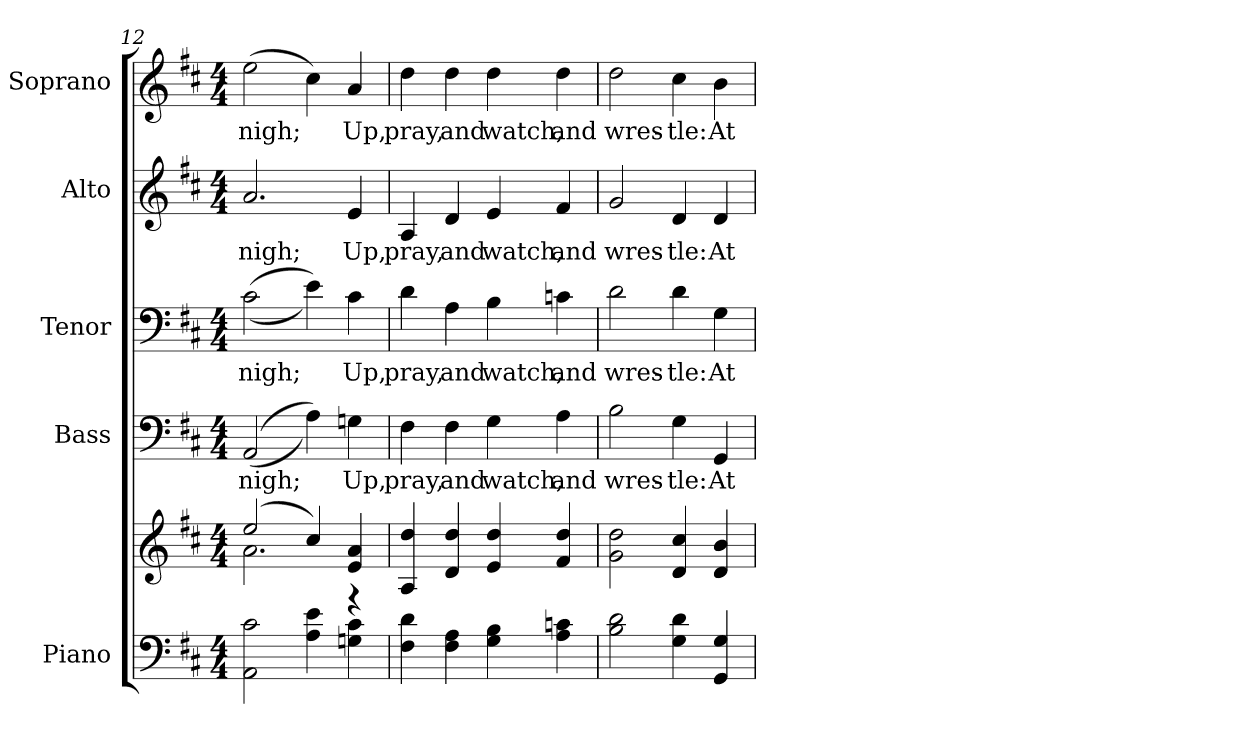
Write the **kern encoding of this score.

**kern	**kern	**kern	**text	**kern	**text	**kern	**text	**kern	**text
*part5	*part5	*part4	*part4	*part3	*part3	*part2	*part2	*part1	*part1
*staff6	*staff5	*staff4	*staff4	*staff3	*staff3	*staff2	*staff2	*staff1	*staff1
*I"Piano	*	*I"Bass	*	*I"Tenor	*	*I"Alto	*	*I"Soprano	*
*I'Pno.	*	*I'B.	*	*I'T.	*	*I'A.	*	*I'S.	*
*clefF4	*clefG2	*clefF4	*	*clefF4	*	*clefG2	*	*clefG2	*
*k[f#c#]	*k[f#c#]	*k[f#c#]	*	*k[f#c#]	*	*k[f#c#]	*	*k[f#c#]	*
*D:	*D:	*D:	*	*D:	*	*D:	*	*D:	*
*M4/4	*M4/4	*M4/4	*	*M4/4	*	*M4/4	*	*M4/4	*
=12	=12	=12	=12	=12	=12	=12	=12	=12	=12
*	*^	*	*	*	*	*	*	*	*
!	!	!	!	!LO:LY:b:color=#000000	!	!	!	!	!	!
!	!	!	!	!	!	!LO:LY:b:color=#000000	!	!	!	!
!	!	!	!	!	!	!	!	!LO:LY:b:color=#000000	!	!
!	!	!	!	!	!	!	!	!	!	!LO:LY:b:color=#000000
2AAi\ 2c#i	(2eei/	2.ai\	((2AAi/	nigh;	((2c#i\	nigh;	2.ai/	nigh;	(2eei\	nigh;
4Ai\ 4ei	4cc#i/)	.	4Ai\))	.	4ei\))	.	.	.	4cc#i\)	.
!	!	!	!	!LO:LY:b:color=#000000	!	!	!	!	!	!
!	!	!	!	!	!	!LO:LY:b:color=#000000	!	!	!	!
!	!	!	!	!	!	!	!	!LO:LY:b:color=#000000	!	!
!	!	!	!	!	!	!	!	!	!	!LO:LY:b:color=#000000
4Gni\ 4c#i	4ei/ 4ai	4r	4Gni\	Up,	4c#i\	Up,	4ei/	Up,	4ai/	Up,
*	*v	*v	*	*	*	*	*	*	*	*
!!LO:PB:g=z
=13	=13	=13	=13	=13	=13	=13	=13	=13	=13
*	*^	*	*	*	*	*	*	*	*
!	!	!	!	!LO:LY:b:color=#000000	!	!	!	!	!	!
*	*v	*v	*	*	*	*	*	*	*	*
*	*^	*	*	*	*	*	*	*	*
!	!	!	!	!	!	!LO:LY:b:color=#000000	!	!	!	!
*	*v	*v	*	*	*	*	*	*	*	*
*	*^	*	*	*	*	*	*	*	*
!	!	!	!	!	!	!	!	!LO:LY:b:color=#000000	!	!
*	*v	*v	*	*	*	*	*	*	*	*
*	*^	*	*	*	*	*	*	*	*
!	!	!	!	!	!	!	!	!	!	!LO:LY:b:color=#000000
*	*v	*v	*	*	*	*	*	*	*	*
4F#i\ 4di	4Ai/ 4ddi	4F#i\	pray,	4di\	pray,	4Ai/	pray,	4ddi\	pray,
!	!	!	!LO:LY:b:color=#000000	!	!	!	!	!	!
!	!	!	!	!	!LO:LY:b:color=#000000	!	!	!	!
!	!	!	!	!	!	!	!LO:LY:b:color=#000000	!	!
!	!	!	!	!	!	!	!	!	!LO:LY:b:color=#000000
4F#i\ 4Ai	4di/ 4ddi	4F#i\	and	4Ai\	and	4di/	and	4ddi\	and
!	!	!	!LO:LY:b:color=#000000	!	!	!	!	!	!
!	!	!	!	!	!LO:LY:b:color=#000000	!	!	!	!
!	!	!	!	!	!	!	!LO:LY:b:color=#000000	!	!
!	!	!	!	!	!	!	!	!	!LO:LY:b:color=#000000
4Gi\ 4Bi	4ei/ 4ddi	4Gi\	watch,	4Bi\	watch,	4ei/	watch,	4ddi\	watch,
!	!	!	!LO:LY:b:color=#000000	!	!	!	!	!	!
!	!	!	!	!	!LO:LY:b:color=#000000	!	!	!	!
!	!	!	!	!	!	!	!LO:LY:b:color=#000000	!	!
!	!	!	!	!	!	!	!	!	!LO:LY:b:color=#000000
4Ai\ 4cni	4f#i/ 4ddi	4Ai\	and	4cni\	and	4f#i/	and	4ddi\	and
=14	=14	=14	=14	=14	=14	=14	=14	=14	=14
!	!	!	!LO:LY:b:color=#000000	!	!	!	!	!	!
!	!	!	!	!	!LO:LY:b:color=#000000	!	!	!	!
!	!	!	!	!	!	!	!LO:LY:b:color=#000000	!	!
!	!	!	!	!	!	!	!	!	!LO:LY:b:color=#000000
2Bi\ 2di	2gi\ 2ddi	2Bi\	wres-	2di\	wres-	2gi/	wres-	2ddi\	wres-
!	!	!	!LO:LY:b:color=#000000	!	!	!	!	!	!
!	!	!	!	!	!LO:LY:b:color=#000000	!	!	!	!
!	!	!	!	!	!	!	!LO:LY:b:color=#000000	!	!
!	!	!	!	!	!	!	!	!	!LO:LY:b:color=#000000
4Gi\ 4di	4di/ 4cc#i	4Gi\	-tle:	4di\	-tle:	4di/	-tle:	4cc#i\	-tle:
!	!	!	!LO:LY:b:color=#000000	!	!	!	!	!	!
!	!	!	!	!	!LO:LY:b:color=#000000	!	!	!	!
!	!	!	!	!	!	!	!LO:LY:b:color=#000000	!	!
!	!	!	!	!	!	!	!	!	!LO:LY:b:color=#000000
4GGi/ 4Gi	4di/ 4bi	4GGi/	At	4Gi\	At	4di/	At	4bi\	At
=	=	=	=	=	=	=	=	=	=
*-	*-	*-	*-	*-	*-	*-	*-	*-	*-
